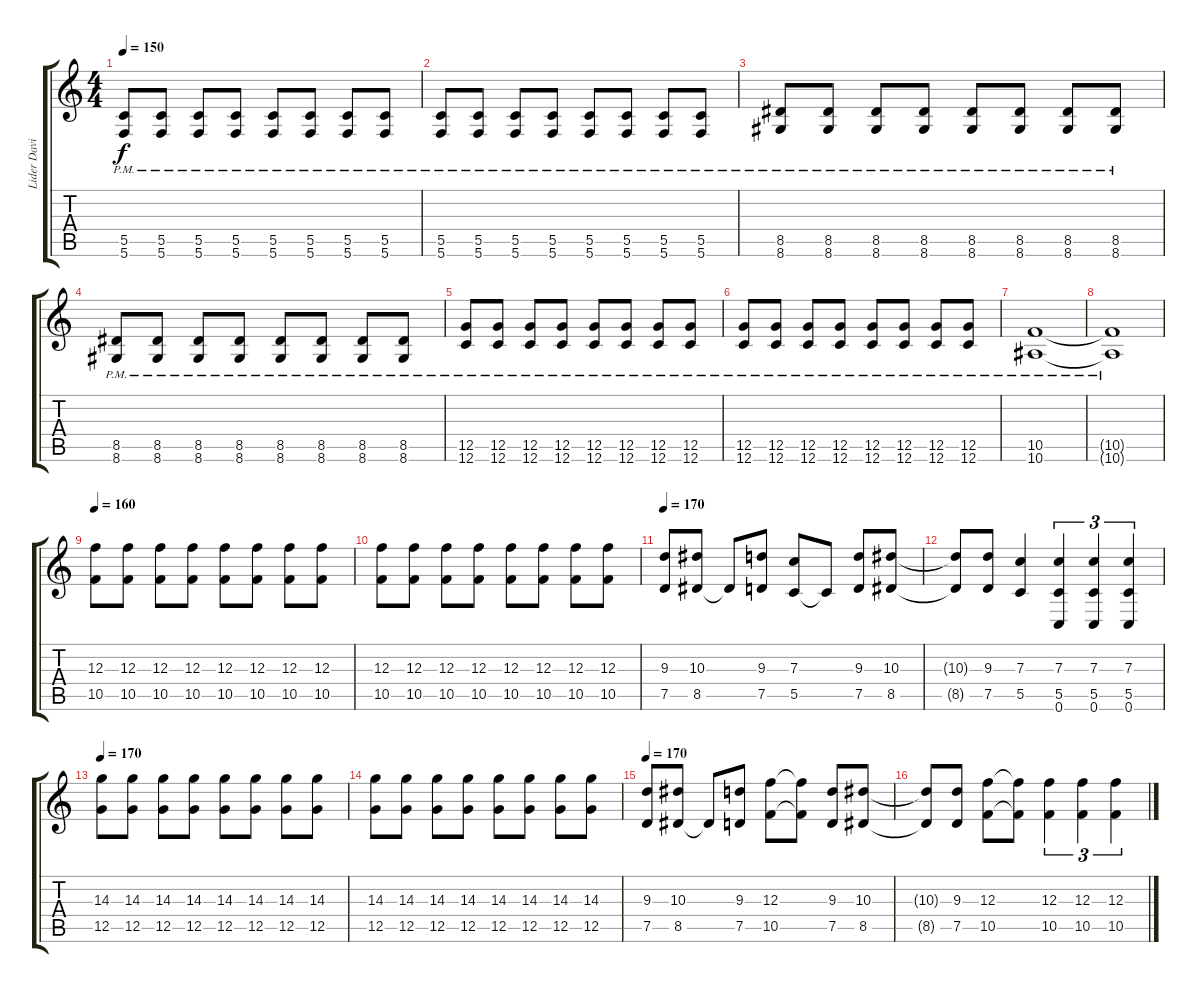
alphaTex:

\track ("Lider David" "Lider Davi") {instrument overdrivenguitar}
\staff {score tabs}
\tuning (D4 A3 F3 C3 G2 C2) {hide}
\ts (4 4)
\tempo 150
\clef g2
\ks c
(5.5{pm} 5.6{pm}).8{dy f} (5.5{pm} 5.6{pm}).8 (5.5{pm} 5.6{pm}).8 (5.5{pm} 5.6{pm}).8 (5.5{pm} 5.6{pm}).8 (5.5{pm} 5.6{pm}).8 (5.5{pm} 5.6{pm}).8 (5.5{pm} 5.6{pm}).8 |
(5.5{pm} 5.6{pm}).8 (5.5{pm} 5.6{pm}).8 (5.5{pm} 5.6{pm}).8 (5.5{pm} 5.6{pm}).8 (5.5{pm} 5.6{pm}).8 (5.5{pm} 5.6{pm}).8 (5.5{pm} 5.6{pm}).8 (5.5{pm} 5.6{pm}).8 |
(8.5{pm} 8.6{pm}).8 (8.5{pm} 8.6{pm}).8 (8.5{pm} 8.6{pm}).8 (8.5{pm} 8.6{pm}).8 (8.5{pm} 8.6{pm}).8 (8.5{pm} 8.6{pm}).8 (8.5{pm} 8.6{pm}).8 (8.5{pm} 8.6{pm}).8 |
(8.5{pm} 8.6{pm}).8 (8.5{pm} 8.6{pm}).8 (8.5{pm} 8.6{pm}).8 (8.5{pm} 8.6{pm}).8 (8.5{pm} 8.6{pm}).8 (8.5{pm} 8.6{pm}).8 (8.5{pm} 8.6{pm}).8 (8.5{pm} 8.6{pm}).8 |
(12.5{pm} 12.6{pm}).8 (12.5{pm} 12.6{pm}).8 (12.5{pm} 12.6{pm}).8 (12.5{pm} 12.6{pm}).8 (12.5{pm} 12.6{pm}).8 (12.5{pm} 12.6{pm}).8 (12.5{pm} 12.6{pm}).8 (12.5{pm} 12.6{pm}).8 |
(12.5{pm} 12.6{pm}).8 (12.5{pm} 12.6{pm}).8 (12.5{pm} 12.6{pm}).8 (12.5{pm} 12.6{pm}).8 (12.5{pm} 12.6{pm}).8 (12.5{pm} 12.6{pm}).8 (12.5{pm} 12.6{pm}).8 (12.5{pm} 12.6{pm}).8 |
(10.5{pm} 10.6{pm}).1 |
(10.5{pm t} 10.6{pm t}).1 |
\tempo 160
(12.3 10.5).8 (12.3 10.5).8 (12.3 10.5).8 (12.3 10.5).8 (12.3 10.5).8 (12.3 10.5).8 (12.3 10.5).8 (12.3 10.5).8 |
(12.3 10.5).8 (12.3 10.5).8 (12.3 10.5).8 (12.3 10.5).8 (12.3 10.5).8 (12.3 10.5).8 (12.3 10.5).8 (12.3 10.5).8 |
\tempo 170
(9.3 7.5).8 (10.3 8.5).8 8.5{t}.8 (9.3 7.5).8 (7.3 5.5).8 5.5{t}.8 (9.3 7.5).8 (10.3 8.5).8 |
(10.3{t} 8.5{t}).8 (9.3 7.5).8 (7.3 5.5).4 (7.3 5.5 0.6).4{tu (3 2)} (7.3 5.5 0.6).4{tu (3 2)} (7.3 5.5 0.6).4{tu (3 2)} |
\tempo 170
(14.3 12.5).8 (14.3 12.5).8 (14.3 12.5).8 (14.3 12.5).8 (14.3 12.5).8 (14.3 12.5).8 (14.3 12.5).8 (14.3 12.5).8 |
(14.3 12.5).8 (14.3 12.5).8 (14.3 12.5).8 (14.3 12.5).8 (14.3 12.5).8 (14.3 12.5).8 (14.3 12.5).8 (14.3 12.5).8 |
\tempo 170
(9.3 7.5).8 (10.3 8.5).8 8.5{t}.8 (9.3 7.5).8 (12.3 10.5).8 (12.3{t} 10.5{t}).8 (9.3 7.5).8 (10.3 8.5).8 |
(10.3{t} 8.5{t}).8 (9.3 7.5).8 (12.3 10.5).8 (12.3{t} 10.5{t}).8 (12.3 10.5).4{tu (3 2)} (12.3 10.5).4{tu (3 2)} (12.3 10.5).4{tu (3 2)}
